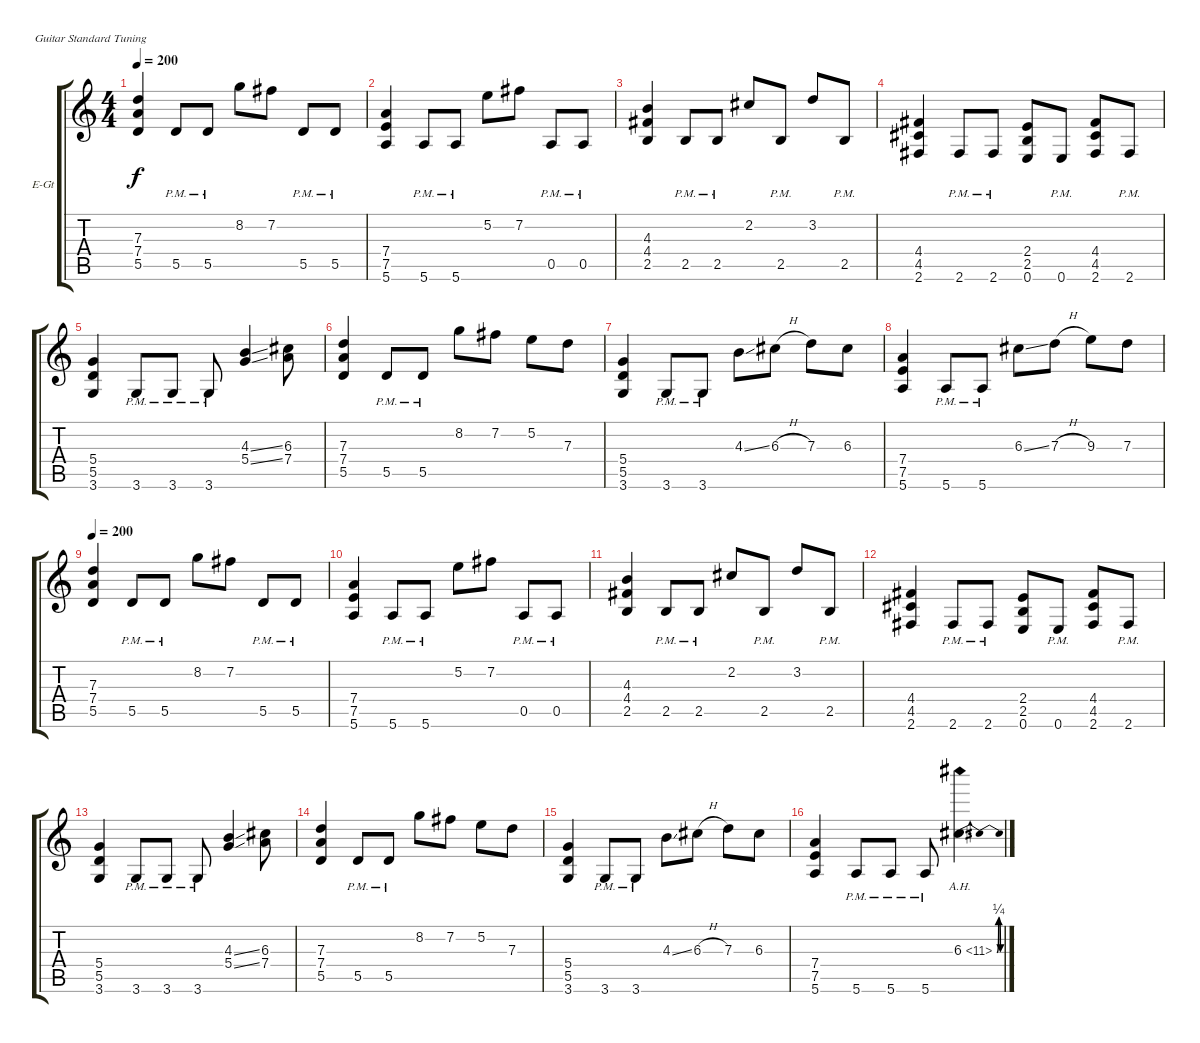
\bracketExtendMode groupsimilarinstruments
\firstSystemTrackNameOrientation horizontal
\otherSystemsTrackNameOrientation horizontal
\track ("Lead" "E-Gt") {instrument distortionguitar}
\staff {score tabs}
\tuning (E4 B3 G3 D3 A2 E2)
\ts (4 4)
\tempo 200
\clef g2
\ks c
(7.3 7.4 5.5).4{dy f} 5.5{pm}.8 5.5{pm}.8 8.2.8 7.2.8 5.5{pm}.8 5.5{pm}.8 |
(7.4 7.5 5.6).4 5.6{pm}.8 5.6{pm}.8 5.2.8 7.2.8 0.5{pm}.8 0.5{pm}.8 |
(4.3 4.4 2.5).4 2.5{pm}.8 2.5{pm}.8 2.2.8 2.5{pm}.8 3.2.8 2.5{pm}.8 |
(4.4 4.5 2.6).4 2.6{pm}.8 2.6{pm}.8 (2.4 2.5 0.6).8 0.6{pm}.8 (4.4 4.5 2.6).8 2.6{pm}.8 |
(5.4 5.5 3.6).4 3.6{pm}.8 3.6{pm}.8 3.6{pm}.8 (4.3{ss} 5.4{ss}).4 (6.3 7.4).8 |
(7.3 7.4 5.5).4 5.5{pm}.8 5.5{pm}.8 8.2.8 7.2.8 5.2.8 7.3.8 |
(5.4 5.5 3.6).4 3.6{pm}.8 3.6{pm}.8 4.3{ss}.8 6.3{h}.8 7.3.8 6.3.8 |
(7.4 7.5 5.6).4 5.6{pm}.8 5.6{pm}.8 6.3{ss}.8 7.3{h}.8 9.3.8 7.3.8 |
\tempo 200
(7.3 7.4 5.5).4 5.5{pm}.8 5.5{pm}.8 8.2.8 7.2.8 5.5{pm}.8 5.5{pm}.8 |
(7.4 7.5 5.6).4 5.6{pm}.8 5.6{pm}.8 5.2.8 7.2.8 0.5{pm}.8 0.5{pm}.8 |
(4.3 4.4 2.5).4 2.5{pm}.8 2.5{pm}.8 2.2.8 2.5{pm}.8 3.2.8 2.5{pm}.8 |
(4.4 4.5 2.6).4 2.6{pm}.8 2.6{pm}.8 (2.4 2.5 0.6).8 0.6{pm}.8 (4.4 4.5 2.6).8 2.6{pm}.8 |
(5.4 5.5 3.6).4 3.6{pm}.8 3.6{pm}.8 3.6{pm}.8 (4.3{ss} 5.4{ss}).4 (6.3 7.4).8 |
(7.3 7.4 5.5).4 5.5{pm}.8 5.5{pm}.8 8.2.8 7.2.8 5.2.8 7.3.8 |
(5.4 5.5 3.6).4 3.6{pm}.8 3.6{pm}.8 4.3{ss}.8 6.3{h}.8 7.3.8 6.3.8 |
(7.4 7.5 5.6).4 5.6{pm}.8 5.6{pm}.8 5.6{pm}.8 6.3{be (bendrelease 0 0 30 1 30 1 60 0) ah 5}.4{d}
